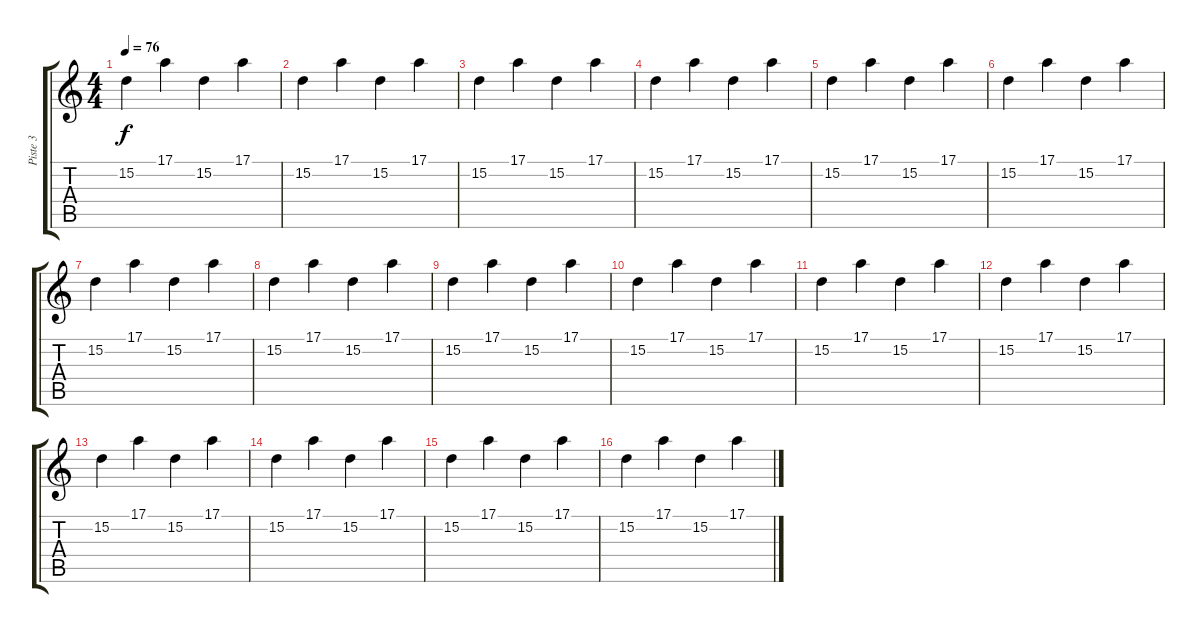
\track ("Piste 3" "Piste 3") {instrument acousticgrandpiano}
\staff {score tabs}
\tuning (E4 B3 G3 D3 A2 E2) {hide}
\ts (4 4)
\tempo 76
\clef g2
\ks c
15.2.4{dy f} 17.1.4 15.2.4 17.1.4 |
15.2.4 17.1.4 15.2.4 17.1.4 |
15.2.4 17.1.4 15.2.4 17.1.4 |
15.2.4 17.1.4 15.2.4 17.1.4 |
15.2.4 17.1.4 15.2.4 17.1.4 |
15.2.4 17.1.4 15.2.4 17.1.4 |
15.2.4{volume 8} 17.1.4 15.2.4 17.1.4 |
15.2.4 17.1.4 15.2.4 17.1.4 |
15.2.4 17.1.4 15.2.4 17.1.4 |
15.2.4 17.1.4 15.2.4 17.1.4 |
15.2.4 17.1.4 15.2.4 17.1.4 |
15.2.4 17.1.4 15.2.4 17.1.4 |
15.2.4 17.1.4 15.2.4 17.1.4 |
15.2.4 17.1.4 15.2.4 17.1.4 |
15.2.4 17.1.4 15.2.4 17.1.4 |
15.2.4 17.1.4 15.2.4 17.1.4
